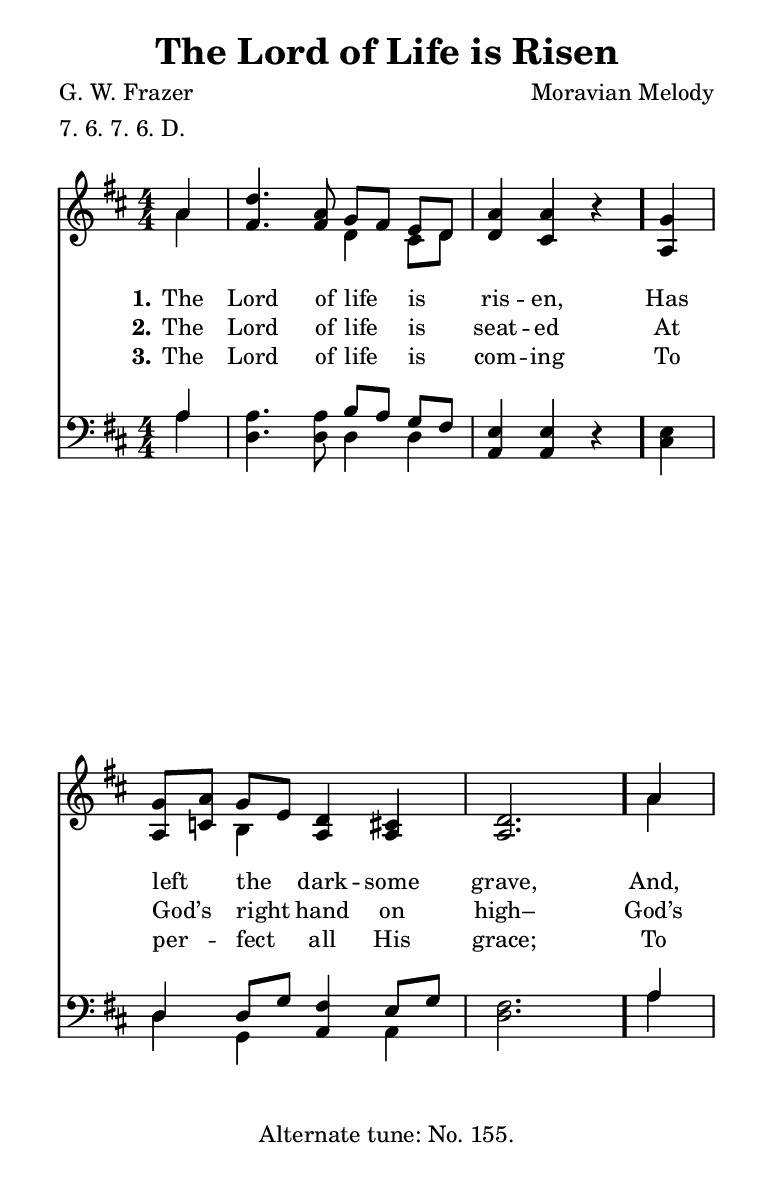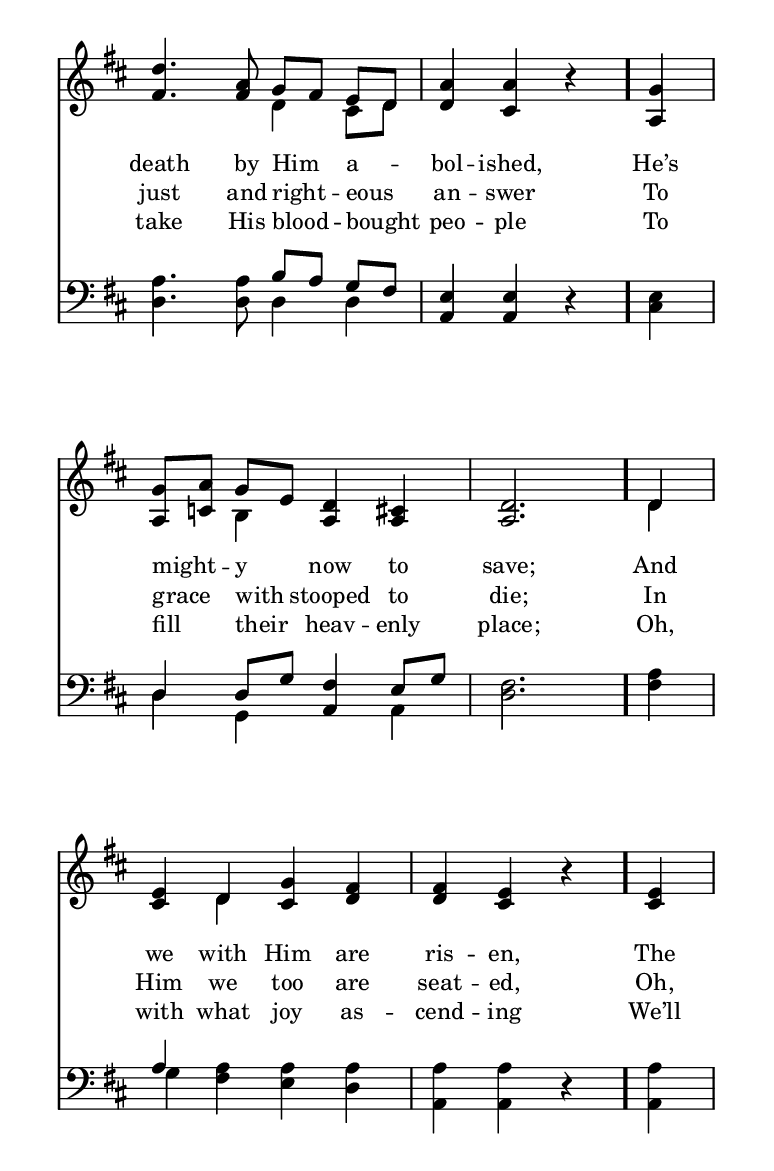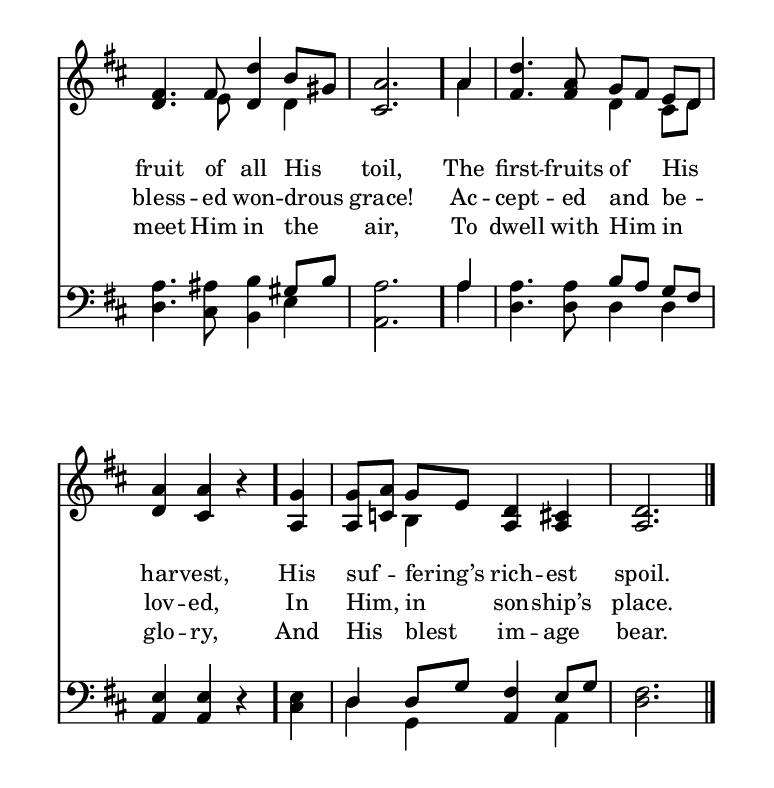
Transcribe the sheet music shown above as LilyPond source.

\include "common/global.ily"
\paper {
  \include "common/paper.ily"
  oddFooterMarkup = \markup { \fill-line { \on-the-fly \first-page "Alternate tune: No. 155." } }
}

\header{
  hymnnumber = "196"
  title = "The Lord of Life is Risen"
  tunename = "Ostrava"
  meter = "7. 6. 7. 6. D."
  poet = "G. W. Frazer"
  composer = "Moravian Melody"
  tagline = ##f
}

global = {
  \include "common/overrides.ily"
  \override Staff.TimeSignature.style = #'numbered % original has `c`
  \time 4/4
  \override Score.MetronomeMark.transparent = ##t % hide all fermata changes too
  \tempo 4=90
  \key d \major
  \partial 4
  \autoBeamOff
}

notesSoprano = {
\global
\relative c' {

  a'4 | d4. a8 g[ fis] e[ d] | a'4 a r4
  g4 | g8[ a] g[ e] d4 cis | d2. \eogbreak
  a'4 | d4. a8 g[ fis] e[ d] | a'4 a r4
  g4 | g8[ a] g[ e] d4 cis | d2. \eogbreak

  d4 | e d g fis | fis e r
  e4 | fis4. fis8 d'4 b8[ gis] | a2. \eogbreak

  a4 | d4. a8 g[ fis] e[ d] | a'4 a r4
  g4 | g8[ a] g[ e] d4 cis | d2.

  \bar "|."

}
}

notesAlto = {
\global
\relative e {

  a'4 | fis4. fis8 d4 cis8[ d] | d4 cis r
  a4 | a8[ c] b4 a a | a2.
  a'4 | fis4. fis8 d4 cis8[ d] | d4 cis r
  a4 | a8[ c] b4 a a | a2.

  d4 | cis d cis d | d cis r
  cis4 | d4. e8 d4 d | cis2.
  a'4 | fis4. fis8 d4 cis8[ d] | d4 cis r
  a4 | a8[ c] b4 a a | a2.

}
}

notesTenor = {
\global
\relative a {

  a4 | a4. a8 b8[ a] g[ fis] | e4 e r
  e4 | d d8[ g] fis4 e8[ g] | fis2.
  a4 | a4. a8 b8[ a] g[ fis] | e4 e r
  e4 | d d8[ g] fis4 e8[ g] | fis2.

  a4 | a a a a | a a r
  a4 | a4. ais8 b4 gis8[ b] | a2.
  a4 | a4. a8 b8[ a] g[ fis] | e4 e r
  e4 | d d8[ g] fis4 e8[ g] | fis2.

}
}

notesBass = {
\global
\relative f, {

  a'4 | d,4. d8 d4 d | a4 a r
  cis4 | d g, a a | d2.
  a'4 | d,4. d8 d4 d | a4 a r
  cis4 | d g, a a | d2.

  fis4 | g fis e d | a a r
  a4 | d4. cis8 b4 e | a,2.
  a'4 | d,4. d8 d4 d | a4 a r
  cis4 | d g, a a | d2.

}
}

wordsA = \lyricmode {
\set stanza = "1."

The Lord of life is ris -- en, \bar "."
Has left the dark -- some grave, \bar "."
And, death by Him a -- bol -- ished, \bar "."
He’s might -- y now to save; \bar "."
And we with Him are ris -- en, \bar "."
The fruit of all His toil, \bar "."
The first -- fruits of His har -- vest, \bar "."
His suf -- fering’s rich -- est spoil. \bar "."

}

wordsB = \lyricmode {
\set stanza = "2."

The Lord of life is seat -- ed
At God’s right hand on high–
God’s just and right -- eous an -- swer
To grace with stooped to die;
In Him we too are seat -- ed,
Oh, bless -- ed won -- drous grace!
Ac -- cept -- ed and be -- lov -- ed,
In Him, in son -- ship’s place.

}

wordsC = \lyricmode {
\set stanza = "3."

The Lord of life is com -- ing
To per -- fect all His grace;
To take His blood -- bought peo -- ple
To fill their heav -- enly place;
Oh, with what joy as -- cend -- ing
We’ll meet Him in the air,
To dwell with Him in glo -- ry,
And His blest im -- age bear.

}

\score {
  \context ChoirStaff <<
    \context Staff = upper <<
      \set Staff.autoBeaming = ##f
      \set ChoirStaff.systemStartDelimiter = #'SystemStartBar
      \set ChoirStaff.printPartCombineTexts = ##f
      \partcombine #'(2 . 9) \notesSoprano \notesAlto
      \context NullVoice = sopranos { \voiceOne << \notesSoprano >> }
      \context NullVoice = altos { \voiceTwo << \notesAlto >> }
      \context Lyrics = one   \lyricsto sopranos \wordsA
      \context Lyrics = two   \lyricsto sopranos \wordsB
      \context Lyrics = three \lyricsto sopranos \wordsC
    >>
    \context Staff = men <<
      \set Staff.autoBeaming = ##f
      \clef bass
      \set ChoirStaff.printPartCombineTexts = ##f
      \partcombine #'(2 . 9) \notesTenor \notesBass
      \context NullVoice = tenors { \voiceOne << \notesTenor >> }
      \context NullVoice = basses { \voiceTwo << \notesBass >> }
    >>
  >>
  \layout {
    \include "common/layout.ily"
  }
  \midi{
    \include "common/midi.ily"
  }
}

\version "2.19.49"  % necessary for upgrading to future LilyPond versions.

% vi:set et ts=2 sw=2 ai nocindent syntax=lilypond:
